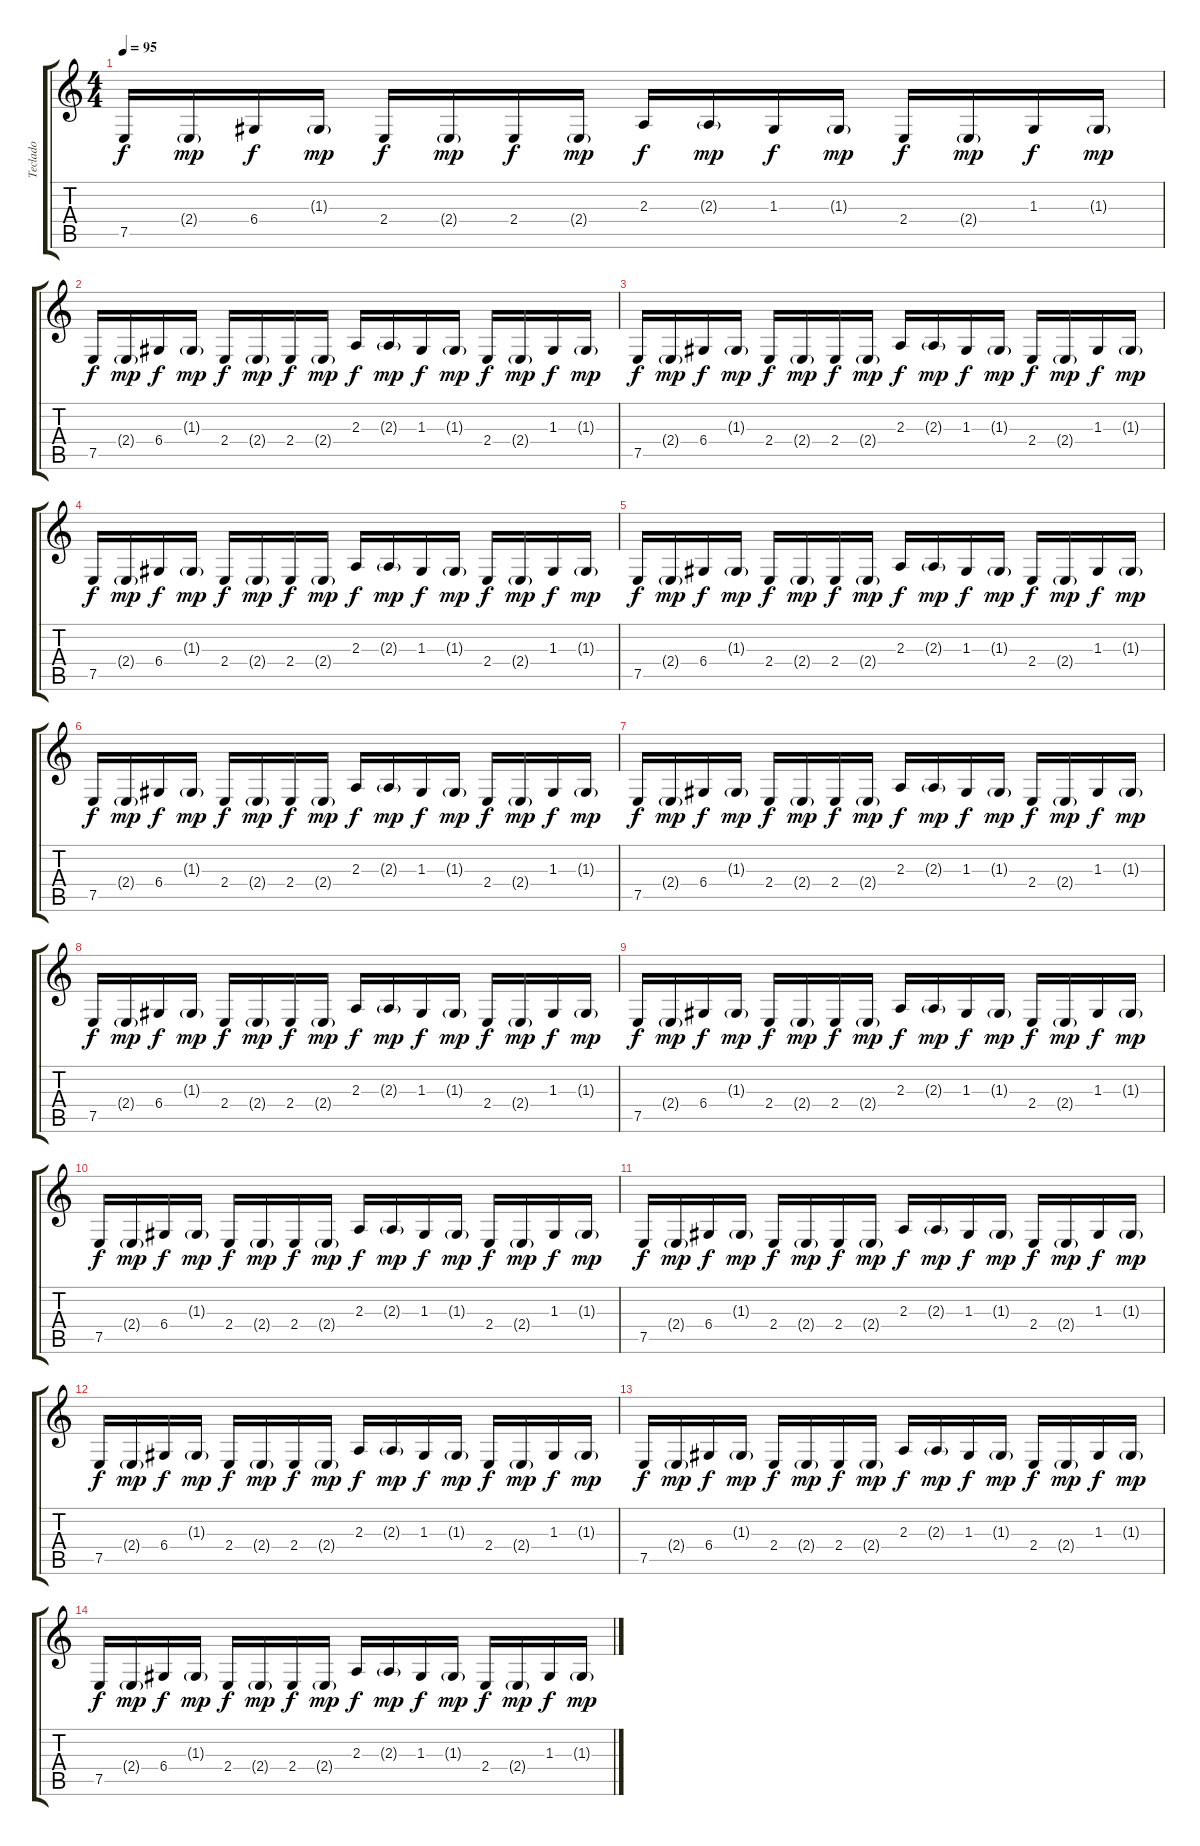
\track ("Teclado" "Teclado") {instrument koto}
\staff {score tabs}
\tuning (E4 B3 G3 D3 A2 E2) {hide}
\ts (4 4)
\tempo 95
\clef g2
\ks c
7.5.16{dy f} 2.4{g}.16{dy mp} 6.4.16{dy f} 1.3{g}.16{dy mp} 2.4.16{dy f} 2.4{g}.16{dy mp} 2.4.16{dy f} 2.4{g}.16{dy mp} 2.3.16{dy f} 2.3{g}.16{dy mp} 1.3.16{dy f} 1.3{g}.16{dy mp} 2.4.16{dy f} 2.4{g}.16{dy mp} 1.3.16{dy f} 1.3{g}.16{dy mp} |
7.5.16{dy f} 2.4{g}.16{dy mp} 6.4.16{dy f} 1.3{g}.16{dy mp} 2.4.16{dy f} 2.4{g}.16{dy mp} 2.4.16{dy f} 2.4{g}.16{dy mp} 2.3.16{dy f} 2.3{g}.16{dy mp} 1.3.16{dy f} 1.3{g}.16{dy mp} 2.4.16{dy f} 2.4{g}.16{dy mp} 1.3.16{dy f} 1.3{g}.16{dy mp} |
7.5.16{dy f} 2.4{g}.16{dy mp} 6.4.16{dy f} 1.3{g}.16{dy mp} 2.4.16{dy f} 2.4{g}.16{dy mp} 2.4.16{dy f} 2.4{g}.16{dy mp} 2.3.16{dy f} 2.3{g}.16{dy mp} 1.3.16{dy f} 1.3{g}.16{dy mp} 2.4.16{dy f} 2.4{g}.16{dy mp} 1.3.16{dy f} 1.3{g}.16{dy mp} |
7.5.16{dy f} 2.4{g}.16{dy mp} 6.4.16{dy f} 1.3{g}.16{dy mp} 2.4.16{dy f} 2.4{g}.16{dy mp} 2.4.16{dy f} 2.4{g}.16{dy mp} 2.3.16{dy f} 2.3{g}.16{dy mp} 1.3.16{dy f} 1.3{g}.16{dy mp} 2.4.16{dy f} 2.4{g}.16{dy mp} 1.3.16{dy f} 1.3{g}.16{dy mp} |
7.5.16{dy f} 2.4{g}.16{dy mp} 6.4.16{dy f} 1.3{g}.16{dy mp} 2.4.16{dy f} 2.4{g}.16{dy mp} 2.4.16{dy f} 2.4{g}.16{dy mp} 2.3.16{dy f} 2.3{g}.16{dy mp} 1.3.16{dy f} 1.3{g}.16{dy mp} 2.4.16{dy f} 2.4{g}.16{dy mp} 1.3.16{dy f} 1.3{g}.16{dy mp} |
7.5.16{dy f} 2.4{g}.16{dy mp} 6.4.16{dy f} 1.3{g}.16{dy mp} 2.4.16{dy f} 2.4{g}.16{dy mp} 2.4.16{dy f} 2.4{g}.16{dy mp} 2.3.16{dy f} 2.3{g}.16{dy mp} 1.3.16{dy f} 1.3{g}.16{dy mp} 2.4.16{dy f} 2.4{g}.16{dy mp} 1.3.16{dy f} 1.3{g}.16{dy mp} |
7.5.16{dy f} 2.4{g}.16{dy mp} 6.4.16{dy f} 1.3{g}.16{dy mp} 2.4.16{dy f} 2.4{g}.16{dy mp} 2.4.16{dy f} 2.4{g}.16{dy mp} 2.3.16{dy f} 2.3{g}.16{dy mp} 1.3.16{dy f} 1.3{g}.16{dy mp} 2.4.16{dy f} 2.4{g}.16{dy mp} 1.3.16{dy f} 1.3{g}.16{dy mp} |
7.5.16{dy f} 2.4{g}.16{dy mp} 6.4.16{dy f} 1.3{g}.16{dy mp} 2.4.16{dy f} 2.4{g}.16{dy mp} 2.4.16{dy f} 2.4{g}.16{dy mp} 2.3.16{dy f} 2.3{g}.16{dy mp} 1.3.16{dy f} 1.3{g}.16{dy mp} 2.4.16{dy f} 2.4{g}.16{dy mp} 1.3.16{dy f} 1.3{g}.16{dy mp} |
7.5.16{dy f} 2.4{g}.16{dy mp} 6.4.16{dy f} 1.3{g}.16{dy mp} 2.4.16{dy f} 2.4{g}.16{dy mp} 2.4.16{dy f} 2.4{g}.16{dy mp} 2.3.16{dy f} 2.3{g}.16{dy mp} 1.3.16{dy f} 1.3{g}.16{dy mp} 2.4.16{dy f} 2.4{g}.16{dy mp} 1.3.16{dy f} 1.3{g}.16{dy mp} |
7.5.16{dy f} 2.4{g}.16{dy mp} 6.4.16{dy f} 1.3{g}.16{dy mp} 2.4.16{dy f} 2.4{g}.16{dy mp} 2.4.16{dy f} 2.4{g}.16{dy mp} 2.3.16{dy f} 2.3{g}.16{dy mp} 1.3.16{dy f} 1.3{g}.16{dy mp} 2.4.16{dy f} 2.4{g}.16{dy mp} 1.3.16{dy f} 1.3{g}.16{dy mp} |
7.5.16{dy f} 2.4{g}.16{dy mp} 6.4.16{dy f} 1.3{g}.16{dy mp} 2.4.16{dy f} 2.4{g}.16{dy mp} 2.4.16{dy f} 2.4{g}.16{dy mp} 2.3.16{dy f} 2.3{g}.16{dy mp} 1.3.16{dy f} 1.3{g}.16{dy mp} 2.4.16{dy f} 2.4{g}.16{dy mp} 1.3.16{dy f} 1.3{g}.16{dy mp} |
7.5.16{dy f} 2.4{g}.16{dy mp} 6.4.16{dy f} 1.3{g}.16{dy mp} 2.4.16{dy f} 2.4{g}.16{dy mp} 2.4.16{dy f} 2.4{g}.16{dy mp} 2.3.16{dy f} 2.3{g}.16{dy mp} 1.3.16{dy f} 1.3{g}.16{dy mp} 2.4.16{dy f} 2.4{g}.16{dy mp} 1.3.16{dy f} 1.3{g}.16{dy mp} |
7.5.16{dy f} 2.4{g}.16{dy mp} 6.4.16{dy f} 1.3{g}.16{dy mp} 2.4.16{dy f} 2.4{g}.16{dy mp} 2.4.16{dy f} 2.4{g}.16{dy mp} 2.3.16{dy f} 2.3{g}.16{dy mp} 1.3.16{dy f} 1.3{g}.16{dy mp} 2.4.16{dy f} 2.4{g}.16{dy mp} 1.3.16{dy f} 1.3{g}.16{dy mp} |
7.5.16{dy f} 2.4{g}.16{dy mp} 6.4.16{dy f} 1.3{g}.16{dy mp} 2.4.16{dy f} 2.4{g}.16{dy mp} 2.4.16{dy f} 2.4{g}.16{dy mp} 2.3.16{dy f} 2.3{g}.16{dy mp} 1.3.16{dy f} 1.3{g}.16{dy mp} 2.4.16{dy f} 2.4{g}.16{dy mp} 1.3.16{dy f} 1.3{g}.16{dy mp}
